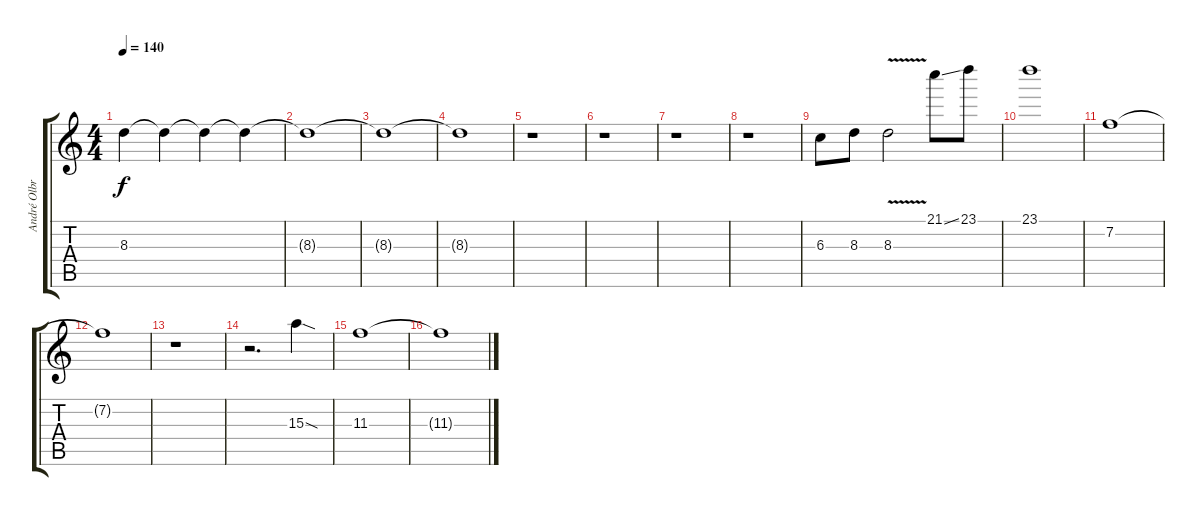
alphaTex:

\track ("André Olbrich" "André Olbr") {instrument distortionguitar}
\staff {score tabs}
\tuning (Eb4 Bb3 Gb3 Db3 Ab2 Eb2) {hide}
\ts (4 4)
\tempo 140
\clef g2
\ks c
8.3.4{dy f volume 9} 8.3{t}.4{volume 6} 8.3{t}.4 8.3{t}.4 |
8.3{t}.1 |
8.3{t}.1 |
8.3{t}.1{volume 4} |
r.1 |
r.1 |
r.1 |
r.1 |
6.3.8{volume 11} 8.3.8 8.3{v}.2 21.1{ss}.8{volume 12 instrument distortionguitar} 23.1.8 |
23.1.1 |
7.2.1{volume 11} |
7.2{t}.1{volume 7} |
r.1 |
r.2{d volume 13} 15.3{sod}.4 |
11.3.1 |
11.3{t}.1
